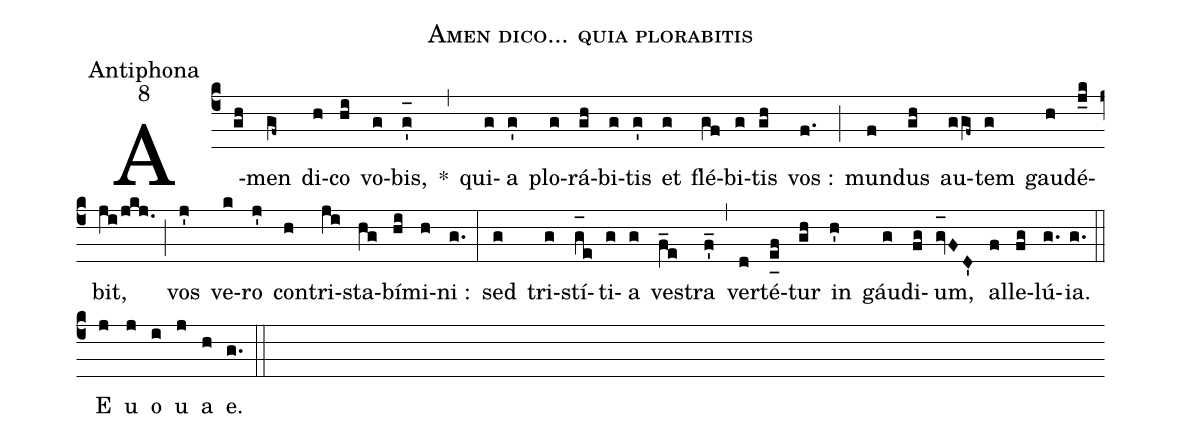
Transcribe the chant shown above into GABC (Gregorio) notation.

name:Amen dico... quia plorabitis;
office-part:Antiphona;
mode:8;
%%
(c4) A(gh)men(gf~) di(h)co(hi) vo(g)bis,(g'_[oh:h]) *(,) qui(g)a(g') plo(g)rá(gh)bi(g)tis(g') et(g) flé(gf)bi(g)tis(gh) vos :(f.) (;) mun(f)dus(gh) au(ggf~)tem(g) gau(h)dé(j_k)bit,(ji/jkj.) (;) vos(j') ve(k)ro(j') con(h)tri(ji)sta(hg)bí(hi)mi(h)ni :(g.) (:) sed(g) tri(g)stí(g_[oh:h]e)ti(g)a(g) ve(f_e)stra(f'_) (,) ver(d)té(e_[uh:l]f)tur(gh) in(h') gáu(g)di(fg)um,(gv_[oh:h]FD') al(f)le(fg)lú(g.){ia}.(g.) (::) <eu>E(j) u(j) o(i) u(j) a(h) e.</eu>(g.) (::)
